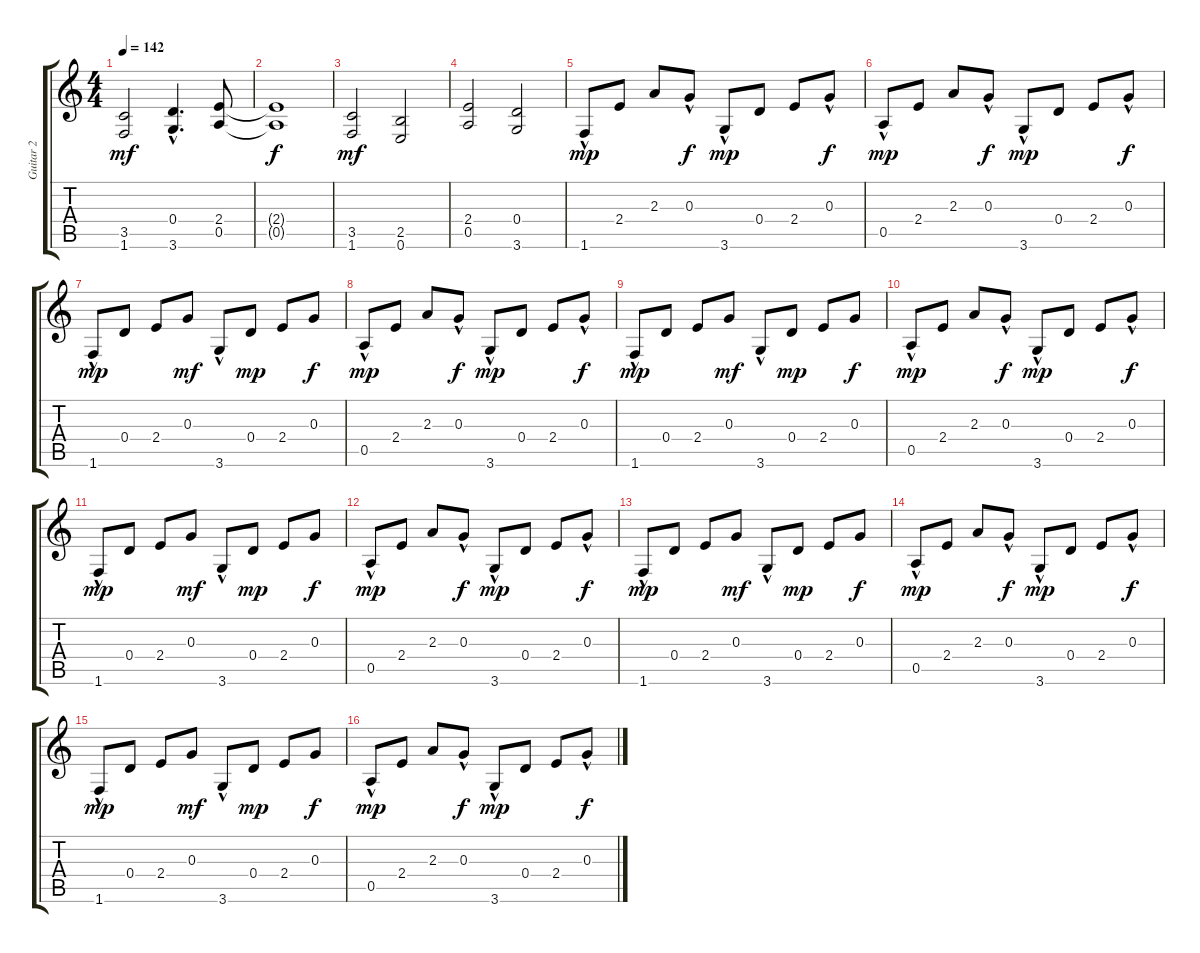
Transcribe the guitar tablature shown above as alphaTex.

\track ("Guitar 2" "Guitar 2") {instrument acousticguitarsteel}
\staff {score tabs}
\tuning (E4 B3 G3 D3 A2 E2) {hide}
\ts (4 4)
\tempo 142
\clef g2
\ks c
(3.5 1.6).2{dy mf} (0.4{hac} 3.6{hac}).4{d} (2.4 0.5).8 |
(2.4{t} 0.5{t}).1{dy f} |
(3.5 1.6).2{dy mf} (2.5 0.6).2 |
(2.4 0.5).2 (0.4 3.6).2 |
1.6{hac}.8{dy mp} 2.4.8 2.3.8 0.3{hac}.8{dy f} 3.6{hac}.8{dy mp} 0.4.8 2.4.8 0.3{hac}.8{dy f} |
0.5{hac}.8{dy mp} 2.4.8 2.3.8 0.3{hac}.8{dy f} 3.6{hac}.8{dy mp} 0.4.8 2.4.8 0.3{hac}.8{dy f} |
1.6{hac}.8{dy mp} 0.4.8 2.4.8 0.3.8{dy mf} 3.6{hac}.8 0.4.8{dy mp} 2.4.8 0.3.8{dy f} |
0.5{hac}.8{dy mp} 2.4.8 2.3.8 0.3{hac}.8{dy f} 3.6{hac}.8{dy mp} 0.4.8 2.4.8 0.3{hac}.8{dy f} |
1.6{hac}.8{dy mp} 0.4.8 2.4.8 0.3.8{dy mf} 3.6{hac}.8 0.4.8{dy mp} 2.4.8 0.3.8{dy f} |
0.5{hac}.8{dy mp} 2.4.8 2.3.8 0.3{hac}.8{dy f} 3.6{hac}.8{dy mp} 0.4.8 2.4.8 0.3{hac}.8{dy f} |
1.6{hac}.8{dy mp} 0.4.8 2.4.8 0.3.8{dy mf} 3.6{hac}.8 0.4.8{dy mp} 2.4.8 0.3.8{dy f} |
0.5{hac}.8{dy mp} 2.4.8 2.3.8 0.3{hac}.8{dy f} 3.6{hac}.8{dy mp} 0.4.8 2.4.8 0.3{hac}.8{dy f} |
1.6{hac}.8{dy mp} 0.4.8 2.4.8 0.3.8{dy mf} 3.6{hac}.8 0.4.8{dy mp} 2.4.8 0.3.8{dy f} |
0.5{hac}.8{dy mp} 2.4.8 2.3.8 0.3{hac}.8{dy f} 3.6{hac}.8{dy mp} 0.4.8 2.4.8 0.3{hac}.8{dy f} |
1.6{hac}.8{dy mp} 0.4.8 2.4.8 0.3.8{dy mf} 3.6{hac}.8 0.4.8{dy mp} 2.4.8 0.3.8{dy f} |
0.5{hac}.8{dy mp} 2.4.8 2.3.8 0.3{hac}.8{dy f} 3.6{hac}.8{dy mp} 0.4.8 2.4.8 0.3{hac}.8{dy f}
